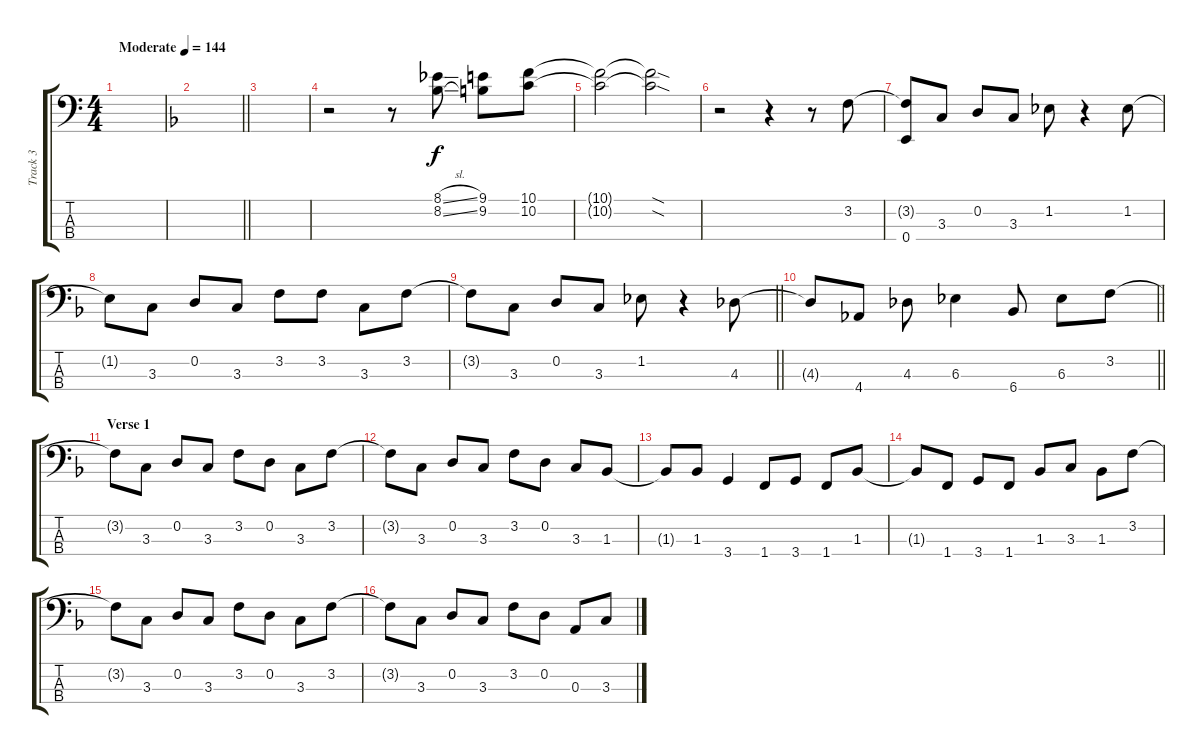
\track ("Track 3" "Track 3") {instrument electricbasspick}
\staff {score tabs}
\tuning (G2 D2 A1 E1) {hide}
\ts (4 4)
\tempo (144 "Moderate")
\clef f4
\ks c
|
\barLineRight lightlight
\ks f
|
|
r.2 r.8 (8.1{sl} 8.2{sl}).8 (9.1 9.2).8 (10.1 10.2).8 |
(10.1{t} 10.2{t}).2 (10.1{sod t} 10.2{sod t}).2 |
r.2 r.4 r.8 3.2.8 |
(3.2{t} 0.4).8 3.3.8 0.2.8 3.3.8 1.2.8 r.4 1.2.8 |
1.2{t}.8 3.3.8 0.2.8 3.3.8 3.2.8 3.2.8 3.3.8 3.2.8 |
\barLineRight lightlight
3.2{t}.8 3.3.8 0.2.8 3.3.8 1.2.8 r.4 4.3.8 |
\section ("" "")
\barLineRight lightlight
4.3{t}.8 4.4.8 4.3.8 6.3.4 6.4.8 6.3.8 3.2.8 |
\section ("" "Verse 1")
3.2{t}.8 3.3.8 0.2.8 3.3.8 3.2.8 0.2.8 3.3.8 3.2.8 |
3.2{t}.8 3.3.8 0.2.8 3.3.8 3.2.8 0.2.8 3.3.8 1.3.8 |
1.3{t}.8 1.3.8 3.4.4 1.4.8 3.4.8 1.4.8 1.3.8 |
1.3{t}.8 1.4.8 3.4.8 1.4.8 1.3.8 3.3.8 1.3.8 3.2.8 |
3.2{t}.8 3.3.8 0.2.8 3.3.8 3.2.8 0.2.8 3.3.8 3.2.8 |
3.2{t}.8 3.3.8 0.2.8 3.3.8 3.2.8 0.2.8 0.3.8 3.3.8
